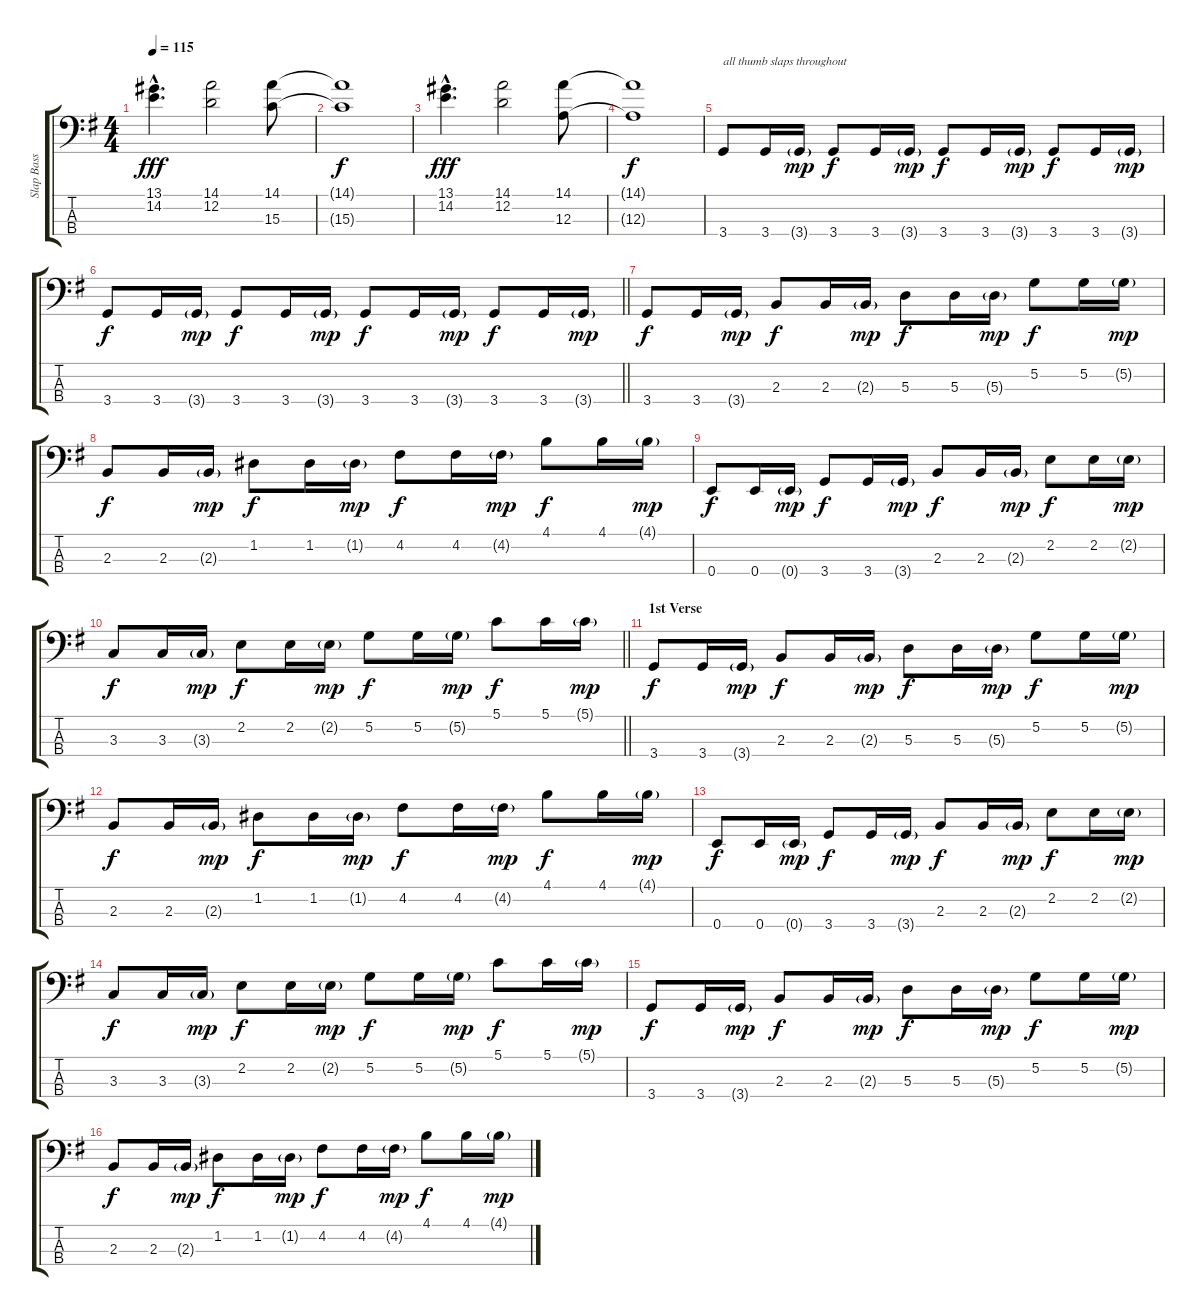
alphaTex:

\track ("Slap Bass       " "Slap Bass ") {instrument slapbass1}
\staff {score tabs}
\tuning (G2 D2 A1 E1) {hide}
\ts (4 4)
\tempo 115
\clef f4
\ks g
(13.1{hac} 14.2{hac}).4{d dy fff instrument slapbass1} (14.1 12.2).2 (14.1 15.3).8 |
(14.1{t} 15.3{t}).1{dy f} |
(13.1{hac} 14.2{hac}).4{d dy fff} (14.1 12.2).2 (14.1 12.3).8 |
(14.1{t} 12.3{t}).1{dy f} |
3.4.8{txt "all thumb slaps throughout"} 3.4.16 3.4{g}.16{dy mp} 3.4.8{dy f} 3.4.16 3.4{g}.16{dy mp} 3.4.8{dy f} 3.4.16 3.4{g}.16{dy mp} 3.4.8{dy f} 3.4.16 3.4{g}.16{dy mp} |
\barLineRight lightlight
3.4.8{dy f} 3.4.16 3.4{g}.16{dy mp} 3.4.8{dy f} 3.4.16 3.4{g}.16{dy mp} 3.4.8{dy f} 3.4.16 3.4{g}.16{dy mp} 3.4.8{dy f} 3.4.16 3.4{g}.16{dy mp} |
3.4.8{dy f} 3.4.16 3.4{g}.16{dy mp} 2.3.8{dy f} 2.3.16 2.3{g}.16{dy mp} 5.3.8{dy f} 5.3.16 5.3{g}.16{dy mp} 5.2.8{dy f} 5.2.16 5.2{g}.16{dy mp} |
2.3.8{dy f} 2.3.16 2.3{g}.16{dy mp} 1.2.8{dy f} 1.2.16 1.2{g}.16{dy mp} 4.2.8{dy f} 4.2.16 4.2{g}.16{dy mp} 4.1.8{dy f} 4.1.16 4.1{g}.16{dy mp} |
0.4.8{dy f} 0.4.16 0.4{g}.16{dy mp} 3.4.8{dy f} 3.4.16 3.4{g}.16{dy mp} 2.3.8{dy f} 2.3.16 2.3{g}.16{dy mp} 2.2.8{dy f} 2.2.16 2.2{g}.16{dy mp} |
\barLineRight lightlight
3.3.8{dy f} 3.3.16 3.3{g}.16{dy mp} 2.2.8{dy f} 2.2.16 2.2{g}.16{dy mp} 5.2.8{dy f} 5.2.16 5.2{g}.16{dy mp} 5.1.8{dy f} 5.1.16 5.1{g}.16{dy mp} |
\section ("" "1st Verse")
3.4.8{dy f} 3.4.16 3.4{g}.16{dy mp} 2.3.8{dy f} 2.3.16 2.3{g}.16{dy mp} 5.3.8{dy f} 5.3.16 5.3{g}.16{dy mp} 5.2.8{dy f} 5.2.16 5.2{g}.16{dy mp} |
2.3.8{dy f} 2.3.16 2.3{g}.16{dy mp} 1.2.8{dy f} 1.2.16 1.2{g}.16{dy mp} 4.2.8{dy f} 4.2.16 4.2{g}.16{dy mp} 4.1.8{dy f} 4.1.16 4.1{g}.16{dy mp} |
0.4.8{dy f} 0.4.16 0.4{g}.16{dy mp} 3.4.8{dy f} 3.4.16 3.4{g}.16{dy mp} 2.3.8{dy f} 2.3.16 2.3{g}.16{dy mp} 2.2.8{dy f} 2.2.16 2.2{g}.16{dy mp} |
3.3.8{dy f} 3.3.16 3.3{g}.16{dy mp} 2.2.8{dy f} 2.2.16 2.2{g}.16{dy mp} 5.2.8{dy f} 5.2.16 5.2{g}.16{dy mp} 5.1.8{dy f} 5.1.16 5.1{g}.16{dy mp} |
3.4.8{dy f} 3.4.16 3.4{g}.16{dy mp} 2.3.8{dy f} 2.3.16 2.3{g}.16{dy mp} 5.3.8{dy f} 5.3.16 5.3{g}.16{dy mp} 5.2.8{dy f} 5.2.16 5.2{g}.16{dy mp} |
2.3.8{dy f} 2.3.16 2.3{g}.16{dy mp} 1.2.8{dy f} 1.2.16 1.2{g}.16{dy mp} 4.2.8{dy f} 4.2.16 4.2{g}.16{dy mp} 4.1.8{dy f} 4.1.16 4.1{g}.16{dy mp}
